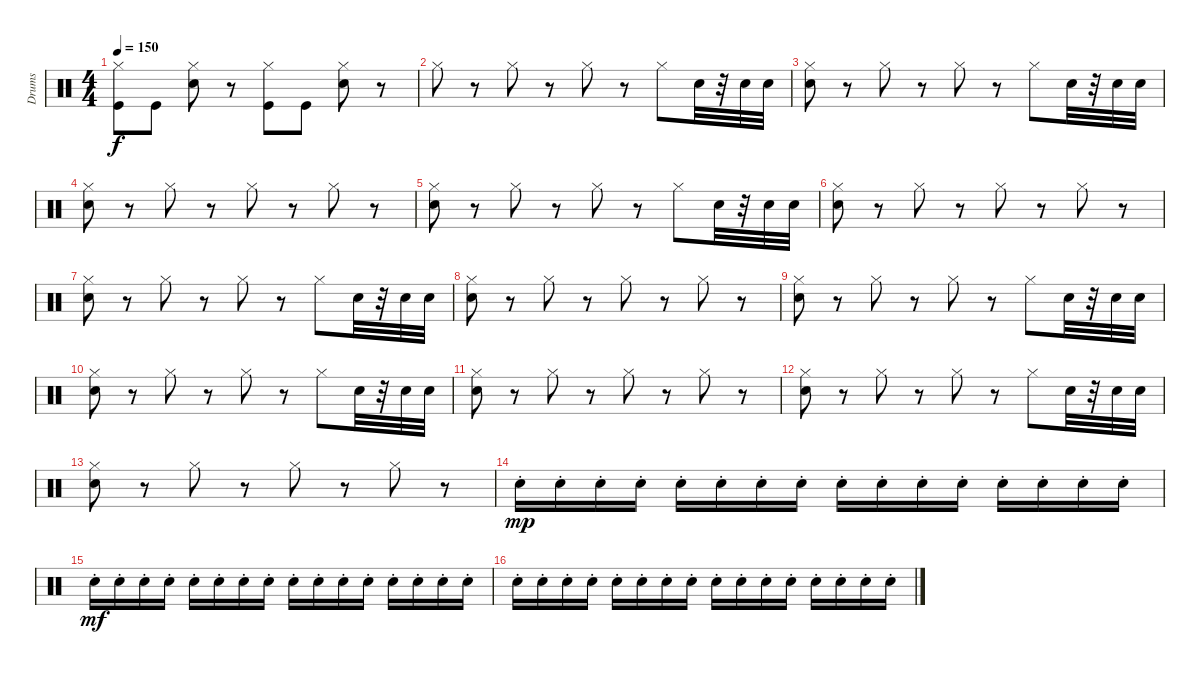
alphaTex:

\track ("Drums" "Drums") {instrument percussion}
\staff {score}
\articulation defaults
\ts (4 4)
\tempo 150
\clef neutral
\ks c
("Kick (hit)" "Hi-Hat (closed)").8{dy f} "Kick (hit)".8 ("Snare (hit) 2" "Hi-Hat (closed)").8 r.8 ("Kick (hit)" "Hi-Hat (closed)").8 "Kick (hit)".8 ("Snare (hit) 2" "Hi-Hat (closed)").8 r.8 |
"Hi-Hat (closed)".8 r.8 "Hi-Hat (closed)".8 r.8 "Hi-Hat (closed)".8 r.8 "Hi-Hat (closed)".8 "Snare (hit) 2".32 r.32 "Snare (hit) 2".32 "Snare (hit) 2".32 |
("Snare (hit) 2" "Hi-Hat (closed)").8 r.8 "Hi-Hat (closed)".8 r.8 "Hi-Hat (closed)".8 r.8 "Hi-Hat (closed)".8 "Snare (hit) 2".32 r.32 "Snare (hit) 2".32 "Snare (hit) 2".32 |
("Snare (hit) 2" "Hi-Hat (closed)").8 r.8 "Hi-Hat (closed)".8 r.8 "Hi-Hat (closed)".8 r.8 "Hi-Hat (closed)".8 r.8 |
("Snare (hit) 2" "Hi-Hat (closed)").8 r.8 "Hi-Hat (closed)".8 r.8 "Hi-Hat (closed)".8 r.8 "Hi-Hat (closed)".8 "Snare (hit) 2".32 r.32 "Snare (hit) 2".32 "Snare (hit) 2".32 |
("Snare (hit) 2" "Hi-Hat (closed)").8 r.8 "Hi-Hat (closed)".8 r.8 "Hi-Hat (closed)".8 r.8 "Hi-Hat (closed)".8 r.8 |
("Snare (hit) 2" "Hi-Hat (closed)").8 r.8 "Hi-Hat (closed)".8 r.8 "Hi-Hat (closed)".8 r.8 "Hi-Hat (closed)".8 "Snare (hit) 2".32 r.32 "Snare (hit) 2".32 "Snare (hit) 2".32 |
("Snare (hit) 2" "Hi-Hat (closed)").8 r.8 "Hi-Hat (closed)".8 r.8 "Hi-Hat (closed)".8 r.8 "Hi-Hat (closed)".8 r.8 |
("Snare (hit) 2" "Hi-Hat (closed)").8 r.8 "Hi-Hat (closed)".8 r.8 "Hi-Hat (closed)".8 r.8 "Hi-Hat (closed)".8 "Snare (hit) 2".32 r.32 "Snare (hit) 2".32 "Snare (hit) 2".32 |
("Snare (hit) 2" "Hi-Hat (closed)").8 r.8 "Hi-Hat (closed)".8 r.8 "Hi-Hat (closed)".8 r.8 "Hi-Hat (closed)".8 "Snare (hit) 2".32 r.32 "Snare (hit) 2".32 "Snare (hit) 2".32 |
("Snare (hit) 2" "Hi-Hat (closed)").8 r.8 "Hi-Hat (closed)".8 r.8 "Hi-Hat (closed)".8 r.8 "Hi-Hat (closed)".8 r.8 |
("Snare (hit) 2" "Hi-Hat (closed)").8 r.8 "Hi-Hat (closed)".8 r.8 "Hi-Hat (closed)".8 r.8 "Hi-Hat (closed)".8 "Snare (hit) 2".32 r.32 "Snare (hit) 2".32 "Snare (hit) 2".32 |
("Snare (hit) 2" "Hi-Hat (closed)").8 r.8 "Hi-Hat (closed)".8 r.8 "Hi-Hat (closed)".8 r.8 "Hi-Hat (closed)".8 r.8 |
"Snare (hit) 2"{st}.16{dy mp} "Snare (hit) 2"{st}.16 "Snare (hit) 2"{st}.16 "Snare (hit) 2"{st}.16 "Snare (hit) 2"{st}.16 "Snare (hit) 2"{st}.16 "Snare (hit) 2"{st}.16 "Snare (hit) 2"{st}.16 "Snare (hit) 2"{st}.16 "Snare (hit) 2"{st}.16 "Snare (hit) 2"{st}.16 "Snare (hit) 2"{st}.16 "Snare (hit) 2"{st}.16 "Snare (hit) 2"{st}.16 "Snare (hit) 2"{st}.16 "Snare (hit) 2"{st}.16 |
"Snare (hit) 2"{st}.16{dy mf} "Snare (hit) 2"{st}.16 "Snare (hit) 2"{st}.16 "Snare (hit) 2"{st}.16 "Snare (hit) 2"{st}.16 "Snare (hit) 2"{st}.16 "Snare (hit) 2"{st}.16 "Snare (hit) 2"{st}.16 "Snare (hit) 2"{st}.16 "Snare (hit) 2"{st}.16 "Snare (hit) 2"{st}.16 "Snare (hit) 2"{st}.16 "Snare (hit) 2"{st}.16 "Snare (hit) 2"{st}.16 "Snare (hit) 2"{st}.16 "Snare (hit) 2"{st}.16 |
"Snare (hit) 2"{st}.16 "Snare (hit) 2"{st}.16 "Snare (hit) 2"{st}.16 "Snare (hit) 2"{st}.16 "Snare (hit) 2"{st}.16 "Snare (hit) 2"{st}.16 "Snare (hit) 2"{st}.16 "Snare (hit) 2"{st}.16 "Snare (hit) 2"{st}.16 "Snare (hit) 2"{st}.16 "Snare (hit) 2"{st}.16 "Snare (hit) 2"{st}.16 "Snare (hit) 2"{st}.16 "Snare (hit) 2"{st}.16 "Snare (hit) 2"{st}.16 "Snare (hit) 2"{st}.16
